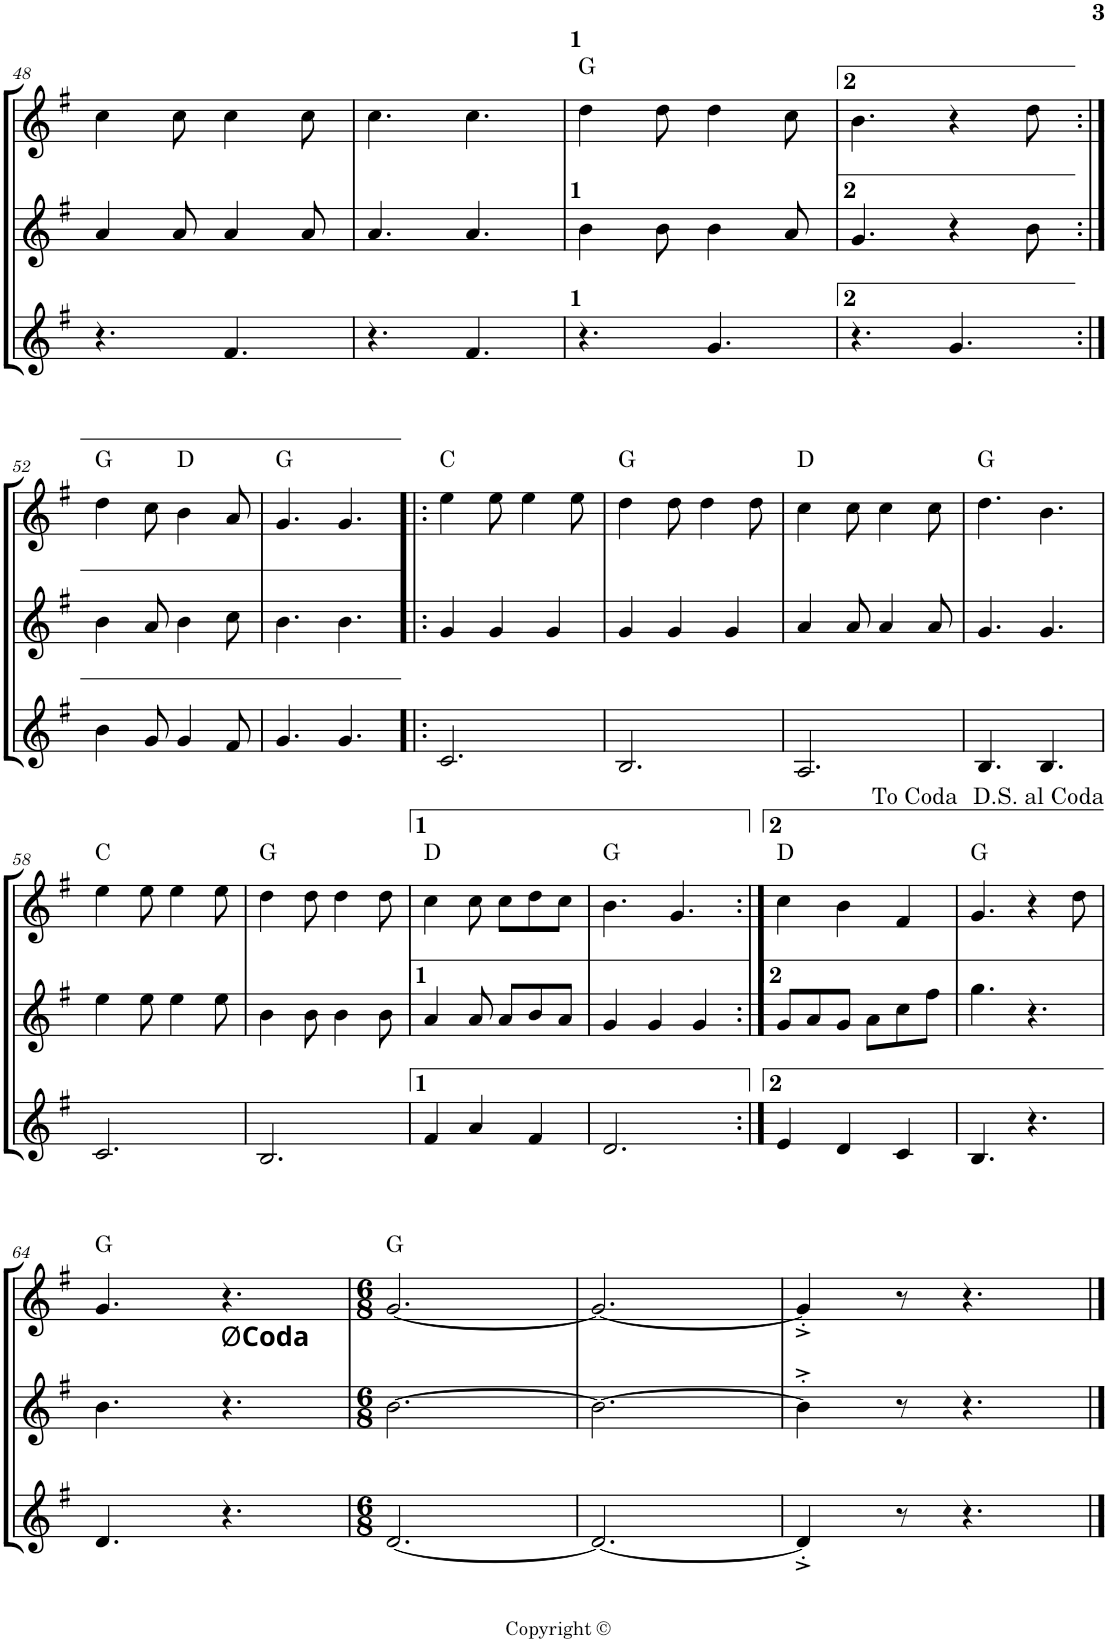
**kern	**kern	**kern	**harte
*part3	*part2	*part1	*part1
*staff3	*staff2	*staff1	*
*I"Gralla Baixa	*I"Gralla 2	*I"Gralla 1	*
!!LO:PB:g=z
*clefG2	*clefG2	*clefG2	*
*Trd-7c-12	*	*	*
*k[f#]	*k[f#]	*k[f#]	*
*G:	*G:	*G:	*
*M6/8	*M6/8	*M6/8	*
=48	=48	=48	=48
4.r	4a/	4cc\	.
.	8a/	8cc\	.
4.f#/	4a/	4cc\	.
.	8a/	8cc\	.
=49	=49	=49	=49
4.r	4.a/	4.cc\	.
4.f#/	4.a/	4.cc\	.
=50	=50	=50	=50
4.r	4b\	4dd\	G:maj
.	8b\	8dd\	.
4.g/	4b\	4dd\	.
.	8a/	8cc\	.
=51	=51	=51	=51
4.r	4.g/	4.b\	.
4.g/	4r	4r	.
.	8b\	8dd\	.
!!LO:LB:g=z
=52:|!	=52:|!	=52:|!	=52:|!
4b\	4b\	4dd\	G:maj
8g/	8a/	8cc\	.
4g/	4b\	4b\	D:maj
8f#/	8cc\	8a/	.
=53	=53	=53	=53
4.g/	4.b\	4.g/	G:maj
4.g/	4.b\	4.g/	.
=54!|:	=54!|:	=54!|:	=54!|:
2.c/	4g/	4ee\	C:maj
.	4g/	8ee\	.
.	.	4ee\	.
.	4g/	.	.
.	.	8ee\	.
=55	=55	=55	=55
2.B/	4g/	4dd\	G:maj
.	4g/	8dd\	.
.	.	4dd\	.
.	4g/	.	.
.	.	8dd\	.
=56	=56	=56	=56
2.A/	4a/	4cc\	D:maj
.	8a/	8cc\	.
.	4a/	4cc\	.
.	8a/	8cc\	.
=57	=57	=57	=57
4.B/	4.g/	4.dd\	G:maj
4.B/	4.g/	4.b\	.
!!LO:LB:g=z
=58	=58	=58	=58
2.c/	4ee\	4ee\	C:maj
.	8ee\	8ee\	.
.	4ee\	4ee\	.
.	8ee\	8ee\	.
=59	=59	=59	=59
2.B/	4b\	4dd\	G:maj
.	8b\	8dd\	.
.	4b\	4dd\	.
.	8b\	8dd\	.
=60	=60	=60	=60
4f#/	4a/	4cc\	D:maj
4a/	8a/	8cc\	.
.	8a/L	8cc\L	.
4f#/	8b/	8dd\	.
.	8a/J	8cc\J	.
=61	=61	=61	=61
2.d/	4g/	4.b\	G:maj
.	4g/	.	.
.	.	4.g/	.
.	4g/	.	.
=62:|!	=62:|!	=62:|!	=62:|!
4e/	8g/L	4cc\	D:maj
.	8a/	.	.
4d/	8g/J	4b\	.
.	8a\L	.	.
4c/	8cc\	4f#/	.
.	8ff#\J	.	.
=63	=63	=63	=63
4.B/	4.gg\	4.g/	G:maj
4.r	4.r	4r	.
.	.	8dd\	.
!!LO:LB:g=z
=64	=64	=64	=64
4.d/	4.b\	4.g/	G:maj
!	!	!LO:TX:b:t=Ø	!
4.r	4.r	4.r	.
=65	=65	=65	=65
*M6/8	*M6/8	*M6/8	*
[2.d/	[2.b\	[2.g/	G:maj
=66	=66	=66	=66
2.d/_	2.b\_	2.g/_	.
=67	=67	=67	=67
4d'^/]	4b'^\]	4g'^/]	.
8r	8r	8r	.
4.r	4.r	4.r	.
==	==	==	==
*-	*-	*-	*-
